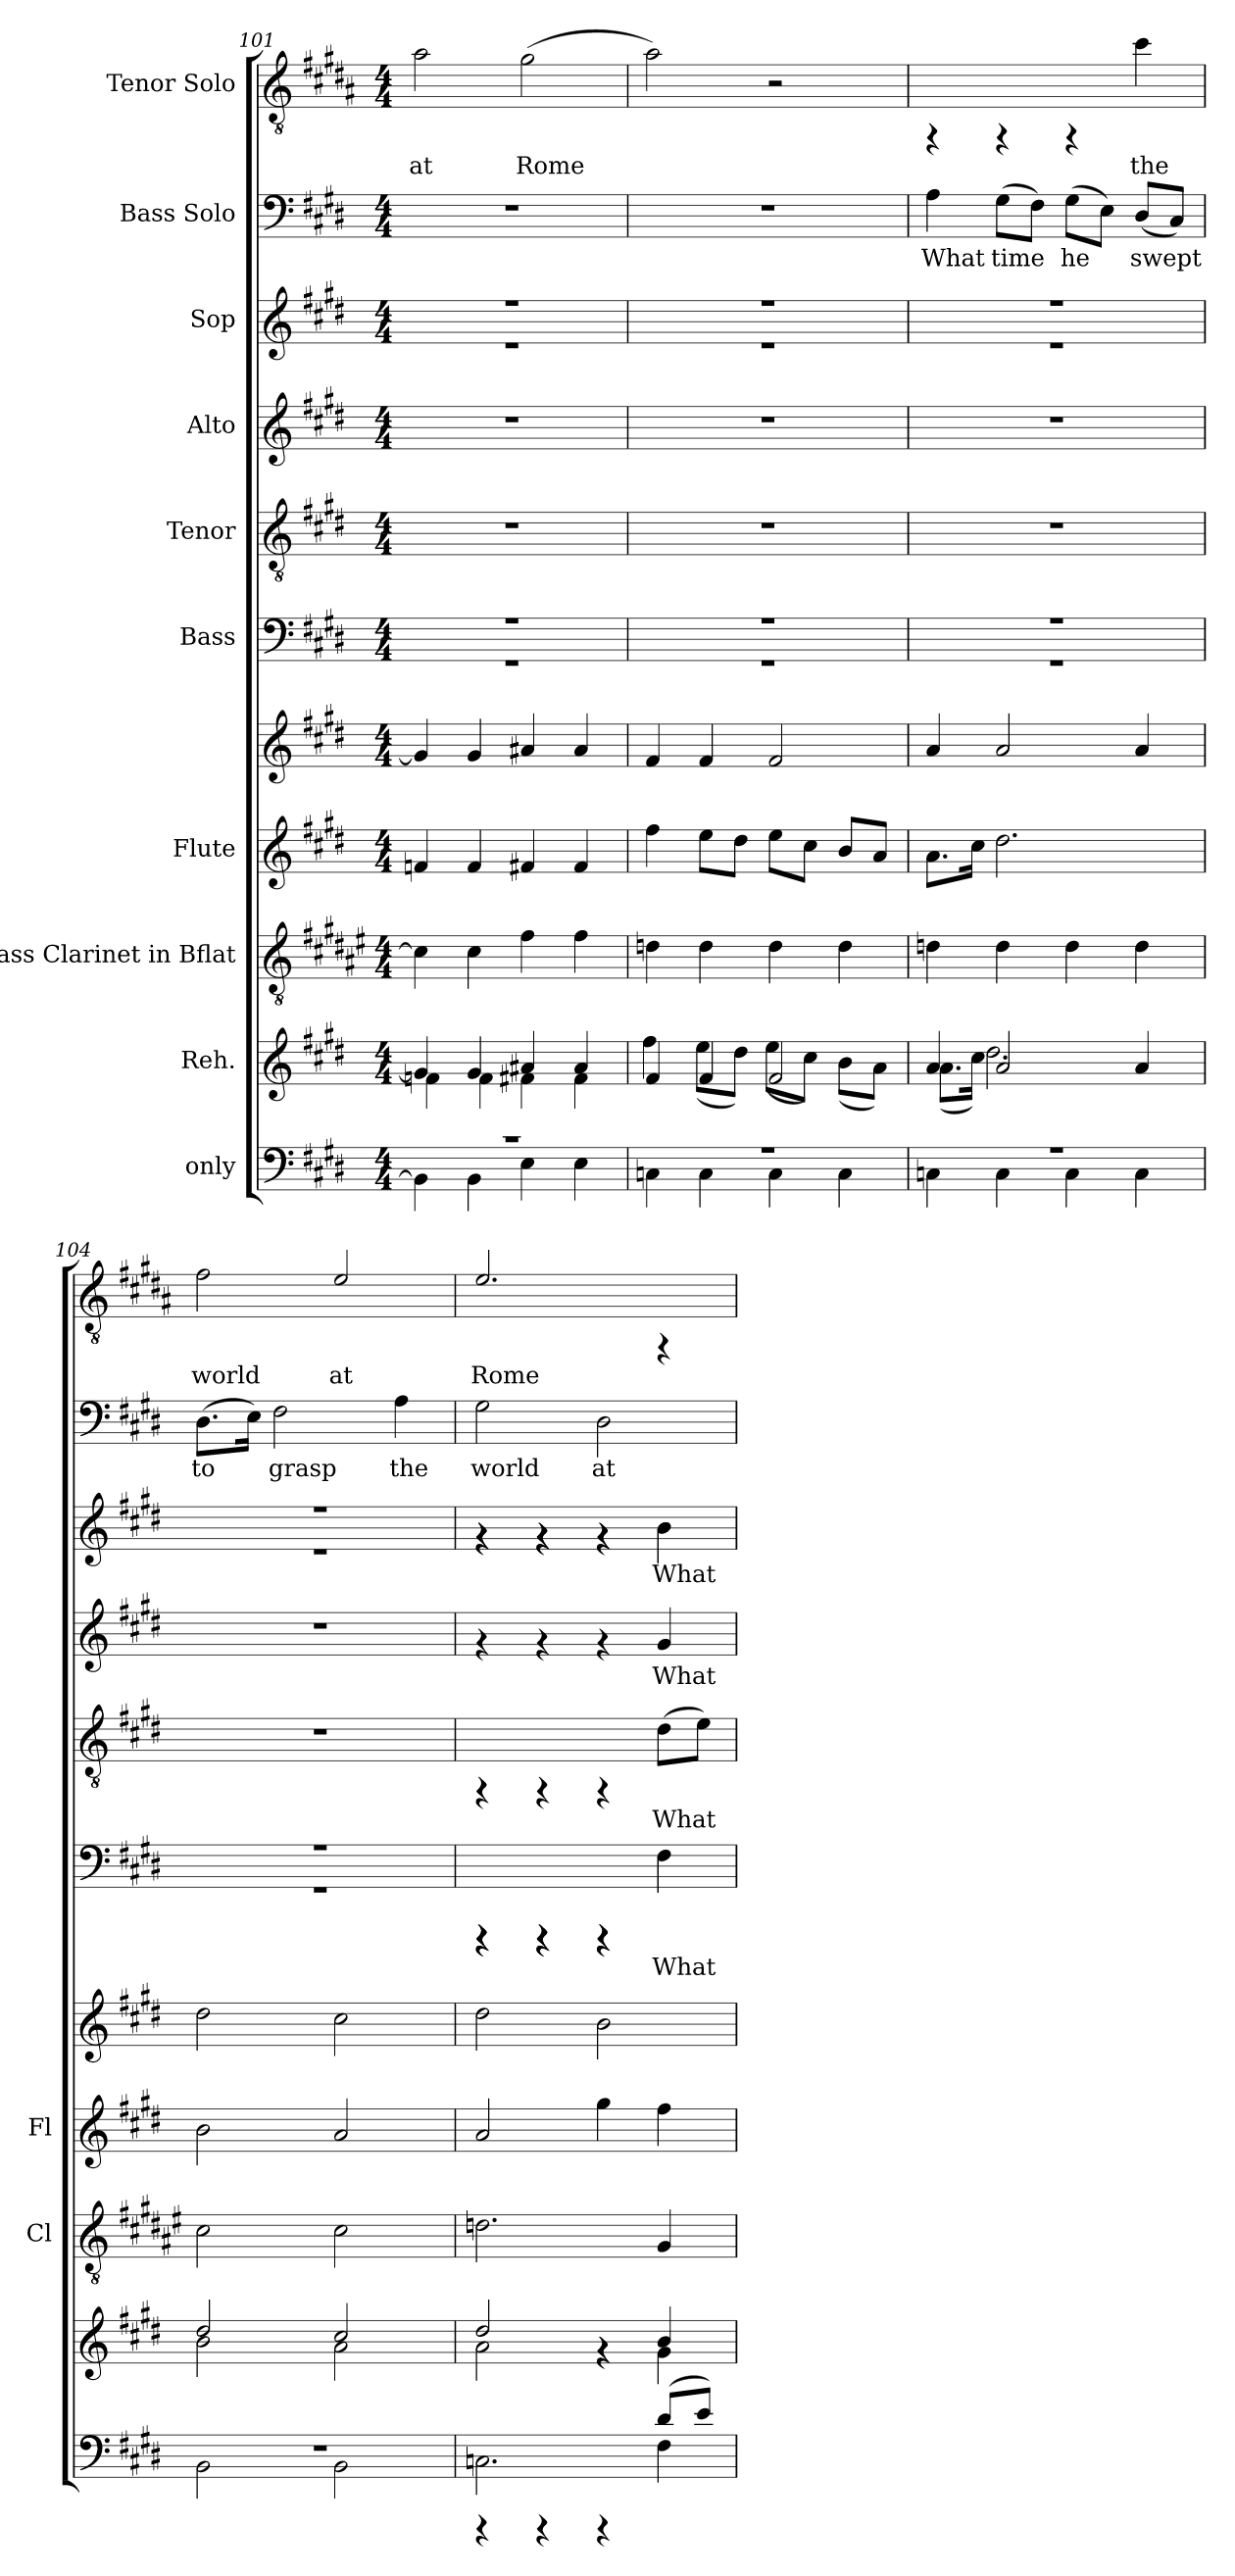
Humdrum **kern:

**kern	**kern	**kern	**kern	**kern	**kern	**text	**kern	**text	**kern	**text	**kern	**text	**kern	**text	**kern	**text
*part10	*part9	*part8	*part7	*part7	*part6	*part6	*part5	*part5	*part4	*part4	*part3	*part3	*part2	*part2	*part1	*part1
*staff11	*staff10	*staff9	*staff8	*staff7	*staff6	*staff6	*staff5	*staff5	*staff4	*staff4	*staff3	*staff3	*staff2	*staff2	*staff1	*staff1
*I"only	*I"Reh.	*I"Bass Clarinet in Bflat	*I"Flute	*	*I"Bass	*	*I"Tenor	*	*I"Alto	*	*I"Sop	*	*I"Bass Solo	*	*I"Tenor Solo	*
*	*	*I'Cl	*I'Fl	*	*	*	*	*	*	*	*	*	*	*	*	*
!!LO:PB:g=z
*clefF4	*clefG2	*clefGv2	*clefG2	*clefG2	*clefF4	*	*clefGv2	*	*clefG2	*	*clefG2	*	*clefF4	*	*clefGv2	*
*	*	*ITrd1c2	*	*	*	*	*	*	*	*	*	*	*	*	*ITrd4c7	*
*k[f#c#g#d#]	*k[f#c#g#d#]	*k[f#c#g#d#]	*k[f#c#g#d#]	*k[f#c#g#d#]	*k[f#c#g#d#]	*	*k[f#c#g#d#]	*	*k[f#c#g#d#]	*	*k[f#c#g#d#]	*	*k[f#c#g#d#]	*	*k[f#c#g#d#]	*
*E:	*E:	*E:	*E:	*E:	*E:	*	*E:	*	*E:	*	*E:	*	*E:	*	*E:	*
*M4/4	*M4/4	*M4/4	*M4/4	*M4/4	*M4/4	*	*M4/4	*	*M4/4	*	*M4/4	*	*M4/4	*	*M4/4	*
=101	=101	=101	=101	=101	=101	=101	=101	=101	=101	=101	=101	=101	=101	=101	=101	=101
*^	*^	*	*	*	*^	*	*	*	*	*	*^	*	*	*	*	*
!	!	!	!	!	!	!	!	!	!	!	!	!	!	!	!	!	!	!	!	!LO:LY:b:cj
1r	4BB\]	4g#/]	4fn\	4B\]	4fn/	4g#/]	1r	1r	.	1r	.	1r	.	1r	1r	.	1r	.	2d#\	at
.	4BB\	4g#/	4f\	4B\	4f/	4g#/	.	.	.	.	.	.	.	.	.	.	.	.	.	.
!	!	!	!	!	!	!	!	!	!	!	!	!	!	!	!	!	!	!	!	!LO:LY:b:cj
.	4E\	4a#X/	4f#X\	4e\	4f#X/	4a#X/	.	.	.	.	.	.	.	.	.	.	.	.	(>2c#\	Rome
.	4E\	4a#/	4f#\	4e\	4f#/	4a#/	.	.	.	.	.	.	.	.	.	.	.	.	.	.
=102	=102	=102	=102	=102	=102	=102	=102	=102	=102	=102	=102	=102	=102	=102	=102	=102	=102	=102	=102	=102
1r	4Cn\	4f#/	4ff#\	4cn\	4ff#\	4f#/	1r	1r	.	1r	.	1r	.	1r	1r	.	1r	.	2d#\)	.
.	4C\	4f#/	(>8ee\L	4c\	8ee\L	4f#/	.	.	.	.	.	.	.	.	.	.	.	.	.	.
.	.	.	8dd#\J)	.	8dd#\J	.	.	.	.	.	.	.	.	.	.	.	.	.	.	.
.	4C\	2f#/	(>8ee\L	4c\	8ee\L	2f#/	.	.	.	.	.	.	.	.	.	.	.	.	2r	.
.	.	.	8cc#\J)	.	8cc#\J	.	.	.	.	.	.	.	.	.	.	.	.	.	.	.
.	4C\	.	(>8b\L	4c\	8b/L	.	.	.	.	.	.	.	.	.	.	.	.	.	.	.
.	.	.	8a\J)	.	8a/J	.	.	.	.	.	.	.	.	.	.	.	.	.	.	.
=103	=103	=103	=103	=103	=103	=103	=103	=103	=103	=103	=103	=103	=103	=103	=103	=103	=103	=103	=103	=103
!	!	!	!	!	!	!	!	!	!	!	!	!	!	!	!	!	!	!LO:LY:b:cj	!	!
1r	4Cn\	4a/	(>8.a\L	4cn\	8.a\L	4a/	1r	1r	.	1r	.	1r	.	1r	1r	.	4A\	What	4rFF	.
.	.	.	16cc#\J)	.	16cc#\J	.	.	.	.	.	.	.	.	.	.	.	.	.	.	.
!	!	!	!	!	!	!	!	!	!	!	!	!	!	!	!	!	!	!LO:LY:b:cj	!	!
.	4C\	2a/	2.dd#\	4c\	2.dd#\	2a/	.	.	.	.	.	.	.	.	.	.	(>8G#\L	time	4rFF	.
!	!	!	!	!	!	!	!	!	!	!	!	!	!	!	!	!	!	!LO:LY:b:cj	!	!
.	.	.	.	.	.	.	.	.	.	.	.	.	.	.	.	.	8F#\J)	.	.	.
!	!	!	!	!	!	!	!	!	!	!	!	!	!	!	!	!	!	!LO:LY:b:cj	!	!
.	4C\	.	.	4c\	.	.	.	.	.	.	.	.	.	.	.	.	(>8G#\L	he	4rFF	.
!	!	!	!	!	!	!	!	!	!	!	!	!	!	!	!	!	!	!LO:LY:b:cj	!	!
.	.	.	.	.	.	.	.	.	.	.	.	.	.	.	.	.	8E\J)	.	.	.
!	!	!	!	!	!	!	!	!	!	!	!	!	!	!	!	!	!	!LO:LY:b:cj	!	!LO:LY:b:cj
.	4C\	4a/	.	4c\	.	4a/	.	.	.	.	.	.	.	.	.	.	(>8D#/L	swept	4f#\	the
!	!	!	!	!	!	!	!	!	!	!	!	!	!	!	!	!	!	!LO:LY:b:cj	!	!
.	.	.	.	.	.	.	.	.	.	.	.	.	.	.	.	.	8C#/J)	.	.	.
=104	=104	=104	=104	=104	=104	=104	=104	=104	=104	=104	=104	=104	=104	=104	=104	=104	=104	=104	=104	=104
!	!	!	!	!	!	!	!	!	!	!	!	!	!	!	!	!	!	!LO:LY:b:cj	!	!LO:LY:b:cj
1r	2BB\	2dd#/	2b\	2B\	2b\	2dd#\	1r	1r	.	1r	.	1r	.	1r	1r	.	(>8.D#\L	to	2B\	world
!	!	!	!	!	!	!	!	!	!	!	!	!	!	!	!	!	!	!LO:LY:b:cj	!	!
.	.	.	.	.	.	.	.	.	.	.	.	.	.	.	.	.	16E\J)	.	.	.
!	!	!	!	!	!	!	!	!	!	!	!	!	!	!	!	!	!	!LO:LY:b:cj	!	!
.	.	.	.	.	.	.	.	.	.	.	.	.	.	.	.	.	2F#\	grasp	.	.
!	!	!	!	!	!	!	!	!	!	!	!	!	!	!	!	!	!	!	!	!LO:LY:b:cj
.	2BB\	2cc#/	2a\	2B\	2a/	2cc#\	.	.	.	.	.	.	.	.	.	.	.	.	2A/	at
!	!	!	!	!	!	!	!	!	!	!	!	!	!	!	!	!	!	!LO:LY:b:cj	!	!
.	.	.	.	.	.	.	.	.	.	.	.	.	.	.	.	.	4A\	the	.	.
=105	=105	=105	=105	=105	=105	=105	=105	=105	=105	=105	=105	=105	=105	=105	=105	=105	=105	=105	=105	=105
!	!	!	!	!	!	!	!	!	!	!	!	!	!	!	!	!	!	!LO:LY:b:cj	!	!LO:LY:b:cj
4rCCC	2.Cn\	2dd#/	2a\	2.cn\	2a/	2dd#\	4rCCC	4rCCC	.	4rFF	.	4rf	.	4rf	4rf	.	2G#\	world	2.A/	Rome
4rCCC	.	.	.	.	.	.	4rCCC	4rCCC	.	4rFF	.	4rf	.	4rf	4rf	.	.	.	.	.
!	!	!	!	!	!	!	!	!	!	!	!	!	!	!	!	!	!	!LO:LY:b:cj	!	!
4rCCC	.	4rf	4rf	.	4gg#\	2b\	4rCCC	4rCCC	.	4rFF	.	4rf	.	4rf	4rf	.	2D#\	at	.	.
!	!	!	!	!	!	!	!	!	!LO:LY:b:cj	!	!LO:LY:b:cj	!	!LO:LY:b:cj	!	!	!LO:LY:b:cj	!	!	!	!
(>8d#/L	4F#\	4b/	4g#\	4F#/	4ff#\	.	4F#\	4F#\	What	(>8d#\L	What	4g#/	What	4b\	4b\	What	.	.	4rFF	.
!	!	!	!	!	!	!	!	!	!	!	!LO:LY:b:cj	!	!	!	!	!	!	!	!	!
8e/J)	.	.	.	.	.	.	.	.	.	8e\J)	.	.	.	.	.	.	.	.	.	.
*v	*v	*	*	*	*	*	*v	*v	*	*	*	*	*	*v	*v	*	*	*	*	*
*	*v	*v	*	*	*	*	*	*	*	*	*	*	*	*	*	*	*
=	=	=	=	=	=	=	=	=	=	=	=	=	=	=	=	=
*-	*-	*-	*-	*-	*-	*-	*-	*-	*-	*-	*-	*-	*-	*-	*-	*-
